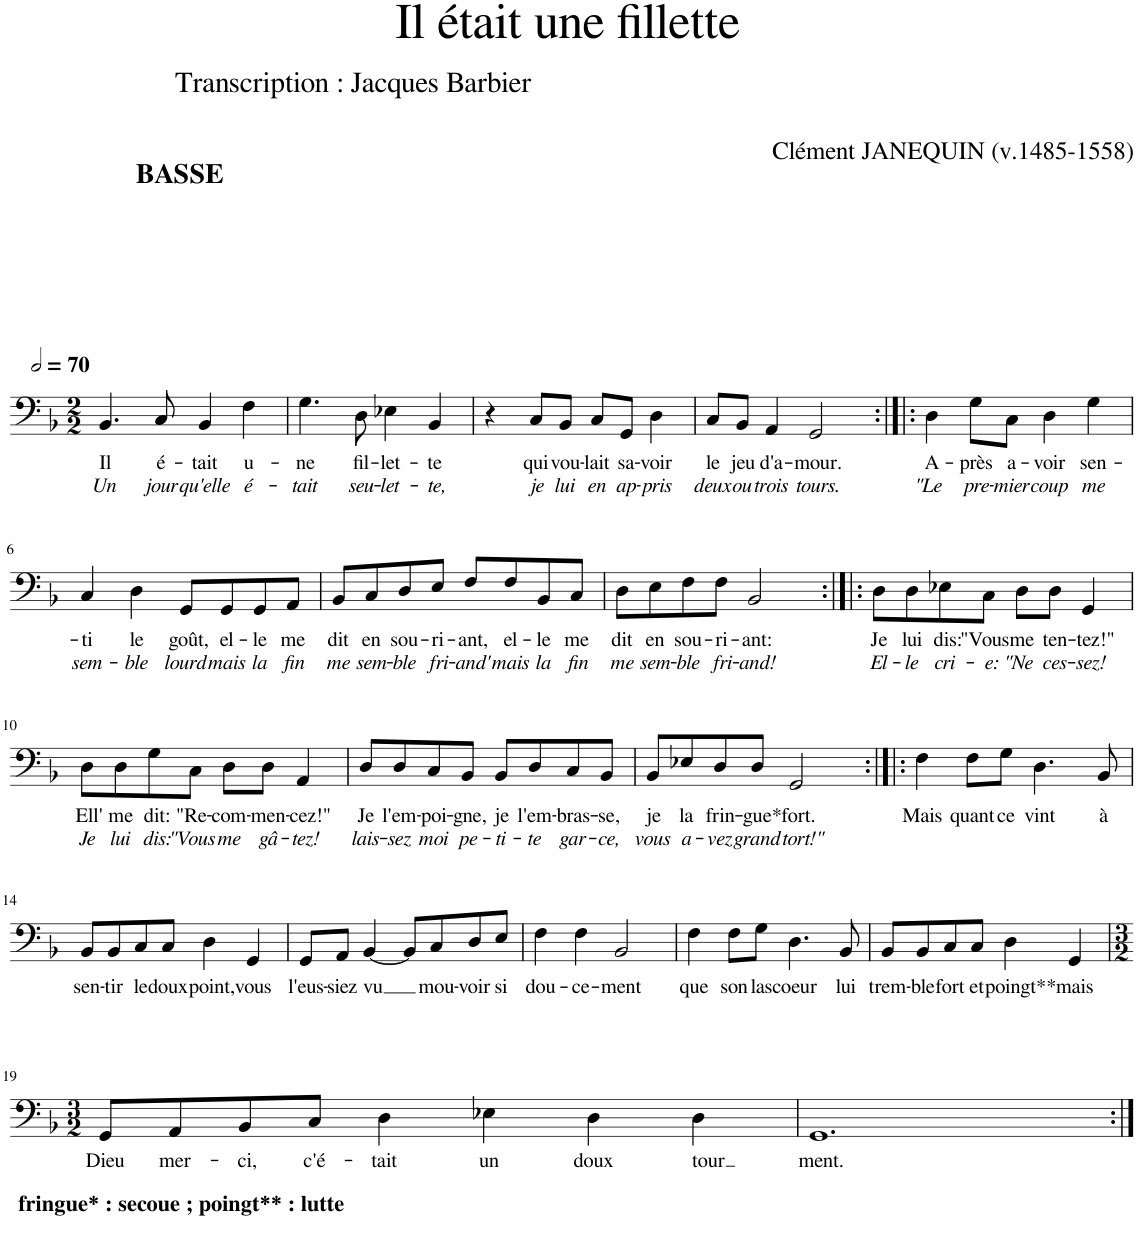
**kern	**text	**text
*part1	*part1	*part1
*staff1	*staff1	*staff1
*I"Bass	*	*
*I'B.	*	*
*clefF4	*	*
*k[b-]	*	*
*M2/2	*	*
*MM140	*	*
=1	=1	=1
!	!LO:LY:b	!LO:LY:b
4.BB-/	Il	Un
!	!LO:LY:b	!LO:LY:b
8C/	é-	jour
!LO:TX:a:B:t=BASSE	!	!
!	!LO:LY:b	!LO:LY:b
4BB-/	-tait	qu'elle
!	!LO:LY:b	!LO:LY:b
4F\	u-	é-
=2	=2	=2
!	!LO:LY:b	!LO:LY:b
4.G\	-ne	-tait
!	!LO:LY:b	!LO:LY:b
8D\	fil-	seu-
!	!LO:LY:b	!LO:LY:b
4E-X\	-let-	-let-
!	!LO:LY:b	!LO:LY:b
4BB-/	-te	-te,
=3	=3	=3
4r	.	.
!	!LO:LY:b	!LO:LY:b
8C/L	qui	je
!	!LO:LY:b	!LO:LY:b
8BB-/J	vou-	lui
!	!LO:LY:b	!LO:LY:b
8C/L	-lait	en
!	!LO:LY:b	!LO:LY:b
8GG/J	sa-	ap-
!	!LO:LY:b	!LO:LY:b
4D\	-voir	-pris
=4	=4	=4
!	!LO:LY:b	!LO:LY:b
8C/L	le	deux
!	!LO:LY:b	!LO:LY:b
8BB-/J	jeu	ou
!	!LO:LY:b	!LO:LY:b
4AA/	d'a-	trois
!	!LO:LY:b	!LO:LY:b
2GG/	-mour.	tours.
=5:|!|:	=5:|!|:	=5:|!|:
!	!LO:LY:b	!LO:LY:b
4D\	A-	"Le
!	!LO:LY:b	!LO:LY:b
8G\L	-près	pre-
!	!LO:LY:b	!LO:LY:b
8C\J	a-	-mier
!	!LO:LY:b	!LO:LY:b
4D\	-voir	coup
!	!LO:LY:b	!LO:LY:b
4G\	sen-	me
!!LO:LB:g=z
=6	=6	=6
!	!LO:LY:b	!LO:LY:b
4C/	-ti	sem-
!	!LO:LY:b	!LO:LY:b
4D\	le	-ble
!	!LO:LY:b	!LO:LY:b
8GG/L	goût,	lourd
!	!LO:LY:b	!LO:LY:b
8GG/	el-	mais
!	!LO:LY:b	!LO:LY:b
8GG/	-le	la
!	!LO:LY:b	!LO:LY:b
8AA/J	me	fin
=7	=7	=7
!	!LO:LY:b	!LO:LY:b
8BB-/L	dit	me
!	!LO:LY:b	!LO:LY:b
8C/	en	sem-
!	!LO:LY:b	!LO:LY:b
8D/	sou-	-ble
!	!LO:LY:b	!LO:LY:b
8E/J	-ri-	fri-
!	!LO:LY:b	!LO:LY:b
8F/L	-ant,	-and'
!	!LO:LY:b	!LO:LY:b
8F/	el-	mais
!	!LO:LY:b	!LO:LY:b
8BB-/	-le	la
!	!LO:LY:b	!LO:LY:b
8C/J	me	fin
=8	=8	=8
!	!LO:LY:b	!LO:LY:b
8D\L	dit	me
!	!LO:LY:b	!LO:LY:b
8E\	en	sem-
!	!LO:LY:b	!LO:LY:b
8F\	sou-	-ble
!	!LO:LY:b	!LO:LY:b
8F\J	-ri-	fri-
!	!LO:LY:b	!LO:LY:b
2BB-/	-ant:	-and!
=9:|!|:	=9:|!|:	=9:|!|:
!	!LO:LY:b	!LO:LY:b
8D\L	Je	El-
!	!LO:LY:b	!LO:LY:b
8D\	lui	-le
!	!LO:LY:b	!LO:LY:b
8E-X\	dis:	cri-
!	!LO:LY:b	!LO:LY:b
8C\J	"Vous	-e:
!	!LO:LY:b	!LO:LY:b
8D\L	me	"Ne
!	!LO:LY:b	!LO:LY:b
8D\J	ten-	ces-
!	!LO:LY:b	!LO:LY:b
4GG/	-tez!"	-sez!
!!LO:LB:g=z
=10	=10	=10
!	!LO:LY:b	!LO:LY:b
8D\L	Ell'	Je
!	!LO:LY:b	!LO:LY:b
8D\	me	lui
!	!LO:LY:b	!LO:LY:b
8G\	dit:	dis:
!	!LO:LY:b	!LO:LY:b
8C\J	"Re-	"Vous
!	!LO:LY:b	!LO:LY:b
8D\L	-com-	me
!	!LO:LY:b	!LO:LY:b
8D\J	-men-	gâ-
!	!LO:LY:b	!LO:LY:b
4AA/	-cez!"	-tez!
=11	=11	=11
!	!LO:LY:b	!LO:LY:b
8D/L	Je	lais-
!	!LO:LY:b	!LO:LY:b
8D/	l'em-	-sez
!	!LO:LY:b	!LO:LY:b
8C/	-poi-	moi
!	!LO:LY:b	!LO:LY:b
8BB-/J	-gne,	pe-
!	!LO:LY:b	!LO:LY:b
8BB-/L	je	-ti-
!	!LO:LY:b	!LO:LY:b
8D/	l'em-	-te
!	!LO:LY:b	!LO:LY:b
8C/	-bras-	gar-
!	!LO:LY:b	!LO:LY:b
8BB-/J	-se,	-ce,
=12	=12	=12
!	!LO:LY:b	!LO:LY:b
8BB-/L	je	vous
!	!LO:LY:b	!LO:LY:b
8E-X/	la	a-
!	!LO:LY:b	!LO:LY:b
8D/	frin-	-vez
!	!LO:LY:b	!LO:LY:b
8D/J	-gue*	grand
!	!LO:LY:b	!LO:LY:b
2GG/	fort.	tort!"
=13:|!|:	=13:|!|:	=13:|!|:
!	!LO:LY:b	!
4F\	Mais	.
!	!LO:LY:b	!
8F\L	quant	.
!	!LO:LY:b	!
8G\J	ce	.
!	!LO:LY:b	!
4.D\	vint	.
!	!LO:LY:b	!
8BB-/	à	.
!!LO:LB:g=z
=14	=14	=14
!	!LO:LY:b	!
8BB-/L	sen-	.
!	!LO:LY:b	!
8BB-/	-tir	.
!	!LO:LY:b	!
8C/	le	.
!	!LO:LY:b	!
8C/J	doux	.
!	!LO:LY:b	!
4D\	point,	.
!	!LO:LY:b	!
4GG/	vous	.
=15	=15	=15
!	!LO:LY:b	!
8GG/L	l'eus-	.
!	!LO:LY:b	!
8AA/J	-siez	.
!	!LO:LY:b	!
[4BB-/	vu	.
8BB-/L]	.	.
!	!LO:LY:b	!
8C/	mou-	.
!	!LO:LY:b	!
8D/	-voir	.
!	!LO:LY:b	!
8E/J	si	.
=16	=16	=16
!	!LO:LY:b	!
4F\	dou-	.
!	!LO:LY:b	!
4F\	-ce-	.
!	!LO:LY:b	!
2BB-/	-ment	.
=17	=17	=17
!	!LO:LY:b	!
4F\	que	.
!	!LO:LY:b	!
8F\L	son	.
!	!LO:LY:b	!
8G\J	las	.
!	!LO:LY:b	!
4.D\	coeur	.
!	!LO:LY:b	!
8BB-/	lui	.
=18	=18	=18
!	!LO:LY:b	!
8BB-/L	trem-	.
!	!LO:LY:b	!
8BB-/	-ble	.
!	!LO:LY:b	!
8C/	fort	.
!	!LO:LY:b	!
8C/J	et	.
!	!LO:LY:b	!
4D\	poingt**	.
!	!LO:LY:b	!
4GG/	mais	.
!!LO:LB:g=z
=19	=19	=19
*M3/2	*	*
!LO:TX:b:B:t=fringue* &colon; secoue ; poingt** &colon; lutte	!	!
!	!LO:LY:b	!
8GG/L	Dieu	.
!	!LO:LY:b	!
8AA/	mer-	.
!	!LO:LY:b	!
8BB-/	-ci,	.
!	!LO:LY:b	!
8C/J	c'é-	.
!	!LO:LY:b	!
4D\	-tait	.
!	!LO:LY:b	!
4E-X\	un	.
!	!LO:LY:b	!
4D\	doux	.
!	!LO:LY:b	!
4D\	tour	.
=20	=20	=20
!	!LO:LY:b	!
1.GG	ment.	.
=:|!	=:|!	=:|!
*-	*-	*-
